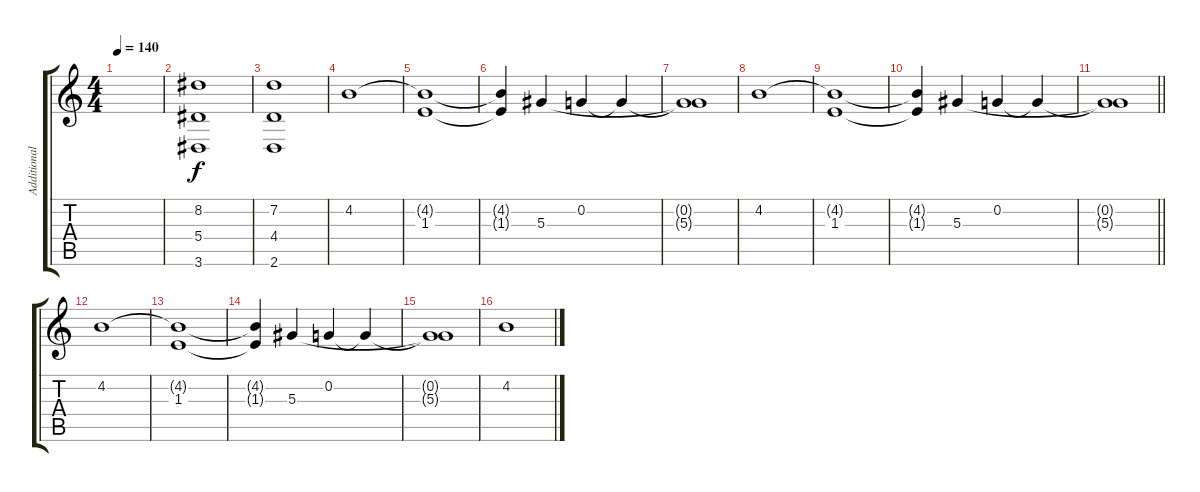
\track ("Additional guitar 1/brass" "Additional") {instrument overdrivenguitar}
\staff {score tabs}
\tuning (C4 G3 Eb3 Bb2 F2 C2) {hide}
\ts (4 4)
\tempo 140
\clef g2
\ks c
|
(8.2 5.4 3.6).1 |
(7.2 4.4 2.6).1 |
4.2.1{instrument overdrivenguitar} |
(4.2{t} 1.3).1 |
(4.2{t} 1.3{t}).4 5.3.4 0.2.4 0.2{t}.4 |
(0.2{t} 5.3{t}).1 |
4.2.1{instrument overdrivenguitar} |
(4.2{t} 1.3).1 |
(4.2{t} 1.3{t}).4 5.3.4 0.2.4 0.2{t}.4 |
\barLineRight lightlight
(0.2{t} 5.3{t}).1 |
4.2.1 |
(4.2{t} 1.3).1 |
(4.2{t} 1.3{t}).4 5.3.4 0.2.4 0.2{t}.4 |
(0.2{t} 5.3{t}).1 |
4.2.1
